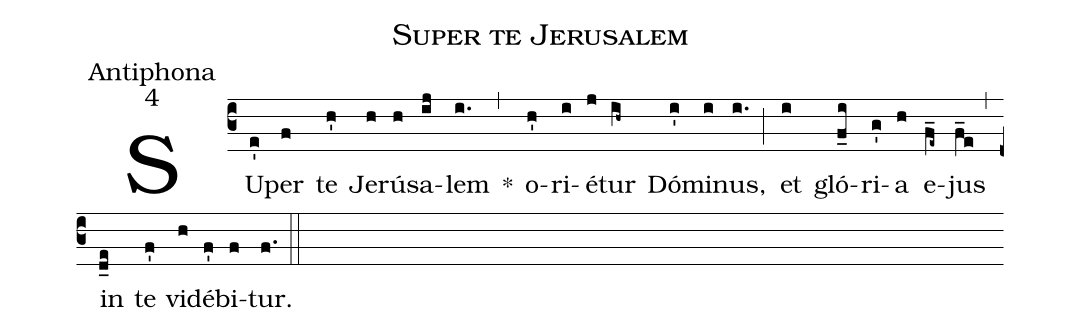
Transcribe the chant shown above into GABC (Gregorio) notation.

name:Super te Jerusalem;
office-part:Antiphona;
mode:4;
%%
(c3) SU(e')per(f) te(h') Je(h)rú(h)sa(ij)lem(i.) *(,) o(h')ri(i)é(j)tur(ih~) Dó(i')mi(i)nus,(i.) (;) et(i) gló(f_i)ri(g')a(h) e(f_e~)jus(f_e) (,) in(d_e) te(f') vi(h)dé(f')bi(f)tur.(f.) (::)
